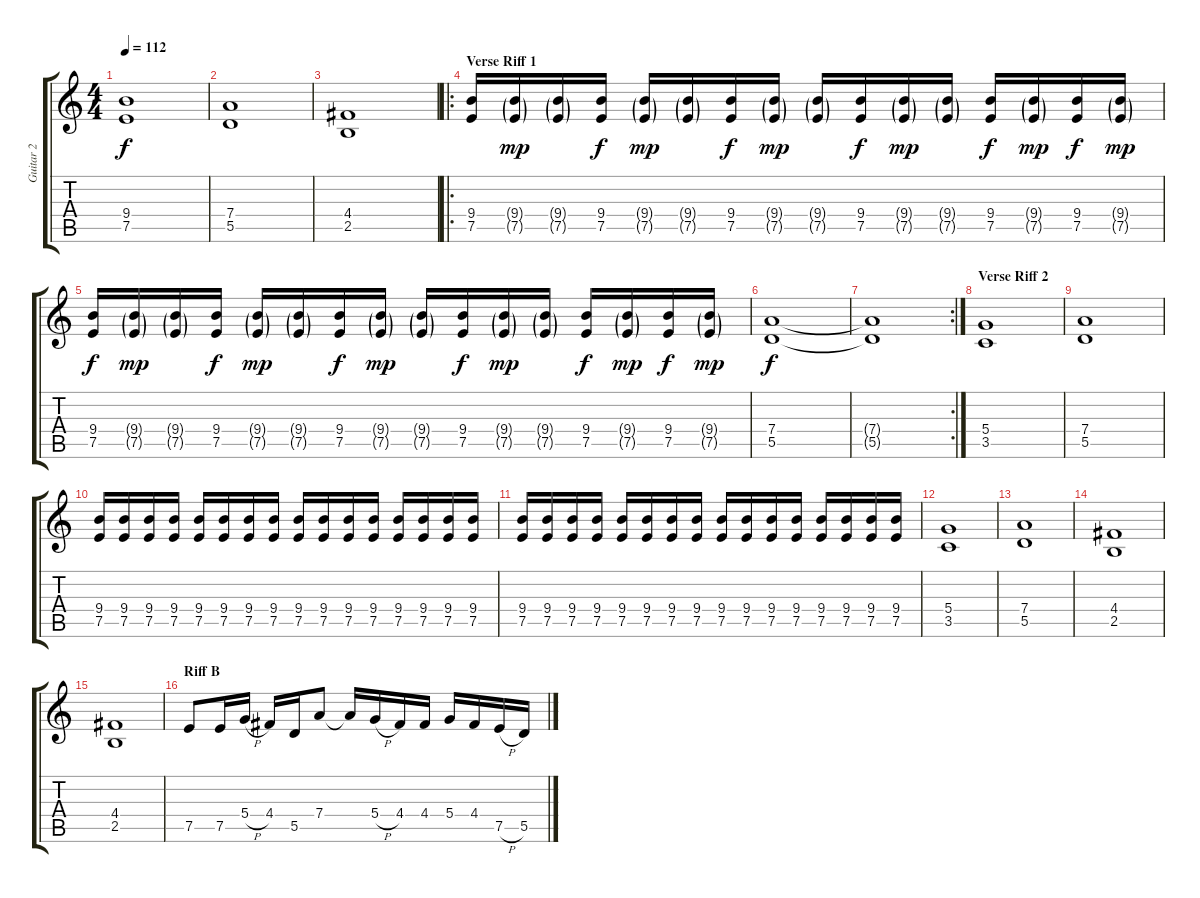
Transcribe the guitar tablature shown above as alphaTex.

\track ("Guitar 2" "Guitar 2") {instrument overdrivenguitar}
\staff {score tabs}
\tuning (E4 B3 G3 D3 A2 E2) {hide}
\ts (4 4)
\tempo 112
\clef g2
\ks c
(9.4 7.5).1{dy f} |
(7.4 5.5).1 |
(4.4 2.5).1 |
\ro
\section ("" "Verse Riff 1")
(9.4 7.5).16 (9.4{g} 7.5{g}).16{dy mp} (9.4{g} 7.5{g}).16 (9.4 7.5).16{dy f} (9.4{g} 7.5{g}).16{dy mp} (9.4{g} 7.5{g}).16 (9.4 7.5).16{dy f} (9.4{g} 7.5{g}).16{dy mp} (9.4{g} 7.5{g}).16 (9.4 7.5).16{dy f} (9.4{g} 7.5{g}).16{dy mp} (9.4{g} 7.5{g}).16 (9.4 7.5).16{dy f} (9.4{g} 7.5{g}).16{dy mp} (9.4 7.5).16{dy f} (9.4{g} 7.5{g}).16{dy mp} |
(9.4 7.5).16{dy f} (9.4{g} 7.5{g}).16{dy mp} (9.4{g} 7.5{g}).16 (9.4 7.5).16{dy f} (9.4{g} 7.5{g}).16{dy mp} (9.4{g} 7.5{g}).16 (9.4 7.5).16{dy f} (9.4{g} 7.5{g}).16{dy mp} (9.4{g} 7.5{g}).16 (9.4 7.5).16{dy f} (9.4{g} 7.5{g}).16{dy mp} (9.4{g} 7.5{g}).16 (9.4 7.5).16{dy f} (9.4{g} 7.5{g}).16{dy mp} (9.4 7.5).16{dy f} (9.4{g} 7.5{g}).16{dy mp} |
(7.4 5.5).1{dy f} |
\rc 2
(7.4{t} 5.5{t}).1 |
\section ("" "Verse Riff 2")
(5.4 3.5).1 |
(7.4 5.5).1 |
(9.4 7.5).16 (9.4 7.5).16 (9.4 7.5).16 (9.4 7.5).16 (9.4 7.5).16 (9.4 7.5).16 (9.4 7.5).16 (9.4 7.5).16 (9.4 7.5).16 (9.4 7.5).16 (9.4 7.5).16 (9.4 7.5).16 (9.4 7.5).16 (9.4 7.5).16 (9.4 7.5).16 (9.4 7.5).16 |
(9.4 7.5).16 (9.4 7.5).16 (9.4 7.5).16 (9.4 7.5).16 (9.4 7.5).16 (9.4 7.5).16 (9.4 7.5).16 (9.4 7.5).16 (9.4 7.5).16 (9.4 7.5).16 (9.4 7.5).16 (9.4 7.5).16 (9.4 7.5).16 (9.4 7.5).16 (9.4 7.5).16 (9.4 7.5).16 |
(5.4 3.5).1 |
(7.4 5.5).1 |
(4.4 2.5).1 |
(4.4 2.5).1 |
\section ("" "Riff B")
7.5.8 7.5.16 5.4{h}.16 4.4.16 5.5.16 7.4.8 7.4{t}.16 5.4{h}.16 4.4.16 4.4.16 5.4.16 4.4.16 7.5{h}.16 5.5.16
